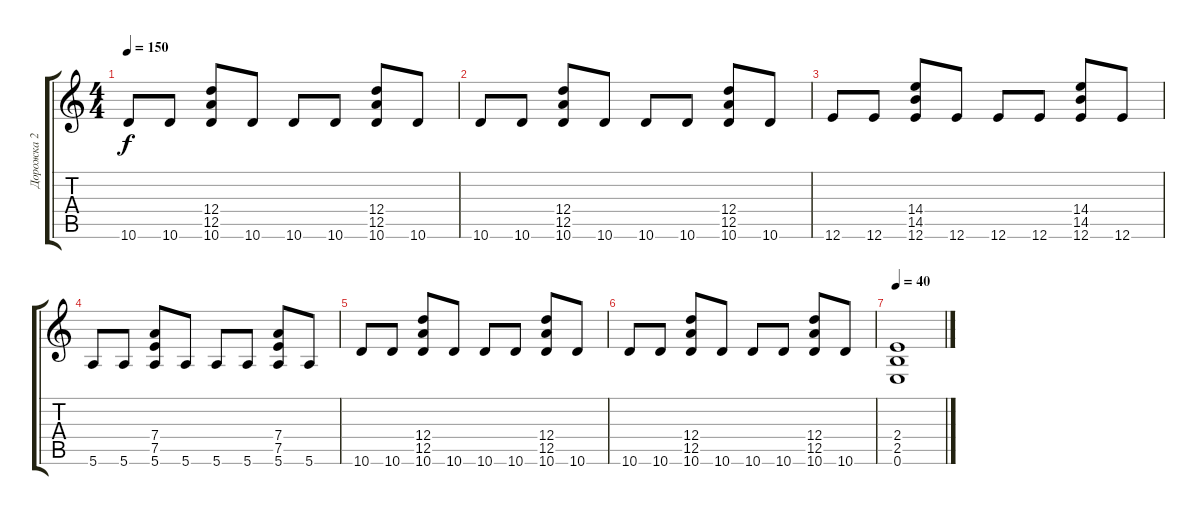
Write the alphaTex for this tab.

\track ("Дорожка 2" "Дорожка 2") {instrument distortionguitar}
\staff {score tabs}
\tuning (E4 B3 G3 D3 A2 E2) {hide}
\ts (4 4)
\tempo 150
\clef g2
\ks c
10.6.8{dy f} 10.6.8 (12.4 12.5 10.6).8 10.6.8 10.6.8 10.6.8 (12.4 12.5 10.6).8 10.6.8 |
10.6.8 10.6.8 (12.4 12.5 10.6).8 10.6.8 10.6.8 10.6.8 (12.4 12.5 10.6).8 10.6.8 |
12.6.8 12.6.8 (14.4 14.5 12.6).8 12.6.8 12.6.8 12.6.8 (14.4 14.5 12.6).8 12.6.8 |
5.6.8 5.6.8 (7.4 7.5 5.6).8 5.6.8 5.6.8 5.6.8 (7.4 7.5 5.6).8 5.6.8 |
10.6.8 10.6.8 (12.4 12.5 10.6).8 10.6.8 10.6.8 10.6.8 (12.4 12.5 10.6).8 10.6.8 |
10.6.8 10.6.8 (12.4 12.5 10.6).8 10.6.8 10.6.8 10.6.8 (12.4 12.5 10.6).8 10.6.8 |
\tempo 40
(2.4 2.5 0.6).1
